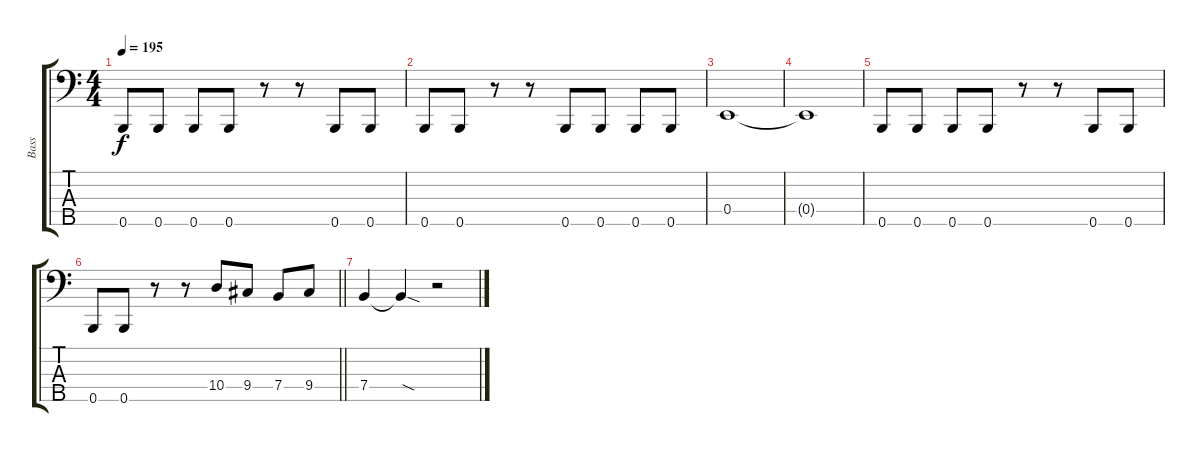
\track ("Bass" "Bass") {instrument electricbassfinger}
\staff {score tabs}
\tuning (G2 D2 A1 E1 B0) {hide}
\ts (4 4)
\tempo 195
\clef f4
\ks c
0.5.8{dy f} 0.5.8 0.5.8 0.5.8 r.8 r.8 0.5.8 0.5.8 |
0.5.8 0.5.8 r.8 r.8 0.5.8 0.5.8 0.5.8 0.5.8 |
0.4.1 |
0.4{t}.1 |
0.5.8 0.5.8 0.5.8 0.5.8 r.8 r.8 0.5.8 0.5.8 |
\barLineRight lightlight
0.5.8 0.5.8 r.8 r.8 10.4.8 9.4.8 7.4.8 9.4.8 |
\section ("" "")
7.4.4 7.4{sod t}.4 r.2
